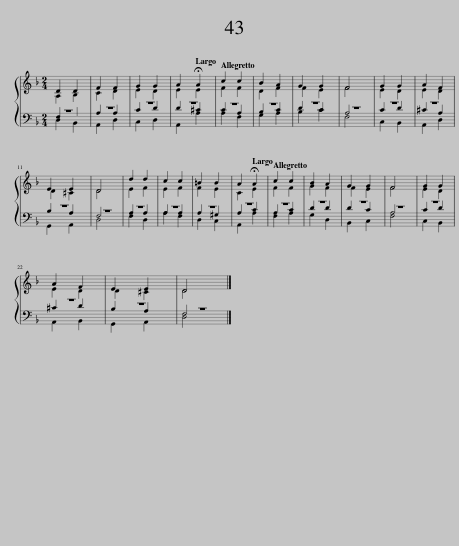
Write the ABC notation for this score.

X:1
%%score { ( 1 2 ) | ( 3 4 ) }
L:1/8
M:2/4
I:linebreak $
K:F
V:1 treble
V:2 treble
V:3 bass
V:4 bass
V:1
 D2 D2 | F2 F2 | G2 G2 | A2[Q:1/4=48] !fermata!A2 |[Q:1/4=120] c2 c2 | %5
 B2 A2 | G2 G2 | F4 | G2 G2 | A2 F2 |$ %10
 E2 E2 | D4 | d2 d2 | c2 c2 | =B2 B2 | %15
 A2[Q:1/4=48] !fermata!A2 |[Q:1/4=120] c2 c2 | B2 A2 | G2 G2 | F4 | %20
 G2 G2 |$ A2 F2 | E2 E2 | D4 |] %24
V:2
 A,2 B,2 | C2 D2 | E2 D2 | E2 E2 | F2 F2 | %5
 D2 F2 | F2 E2 | F4 | E2 D2 | E2 D2 |$ %10
 D2 ^C2 | D4 | E2 F2 | E2 F2 | F2 E2 | %15
 C2 E2 | F2 F2 | G2 F2 | F2 E2 | F4 | %20
 E2 D2 |$ E2 D2 | D2 ^C2 | D4 |] %24
V:3
 F,2 x2 | A,2 A,2 | C2 D2 | D2 ^C2 | C2 A,2 | %5
 B,2 C2 | D2 C2 | A,4 | C2 D2 | ^C2 A,2 |$ %10
 B,2 A,2 | F,4 | A,2 A,2 | A,2 A,2 | A,2 ^G,2 | %15
 A,2 C2 | A,2 C2 | D2 D2 | D2 C2 | A,4 | %20
 C2 D2 |$ ^C2 D2 | B,2 A,2 | F,4 |] %24
V:4
 D,2 B,,2 | A,,2 D,2 | C,2 D,2 | A,,2 A,2 | A,2 F,2 | %5
 G,2 A,2 | B,2 C2 | F,4 | C,2 B,,2 | A,,2 D,2 |$ %10
 G,,2 A,,2 | D,4 | F,2 D,2 | A,2 F,2 | D,2 C,2 | %15
 A,,2 A,2 | F,2 A,2 | G,2 D,2 | B,,2 C,2 | F,4 | %20
 C,2 B,,2 |$ A,,2 B,,2 | G,,2 A,,2 | D,4 |] %24
